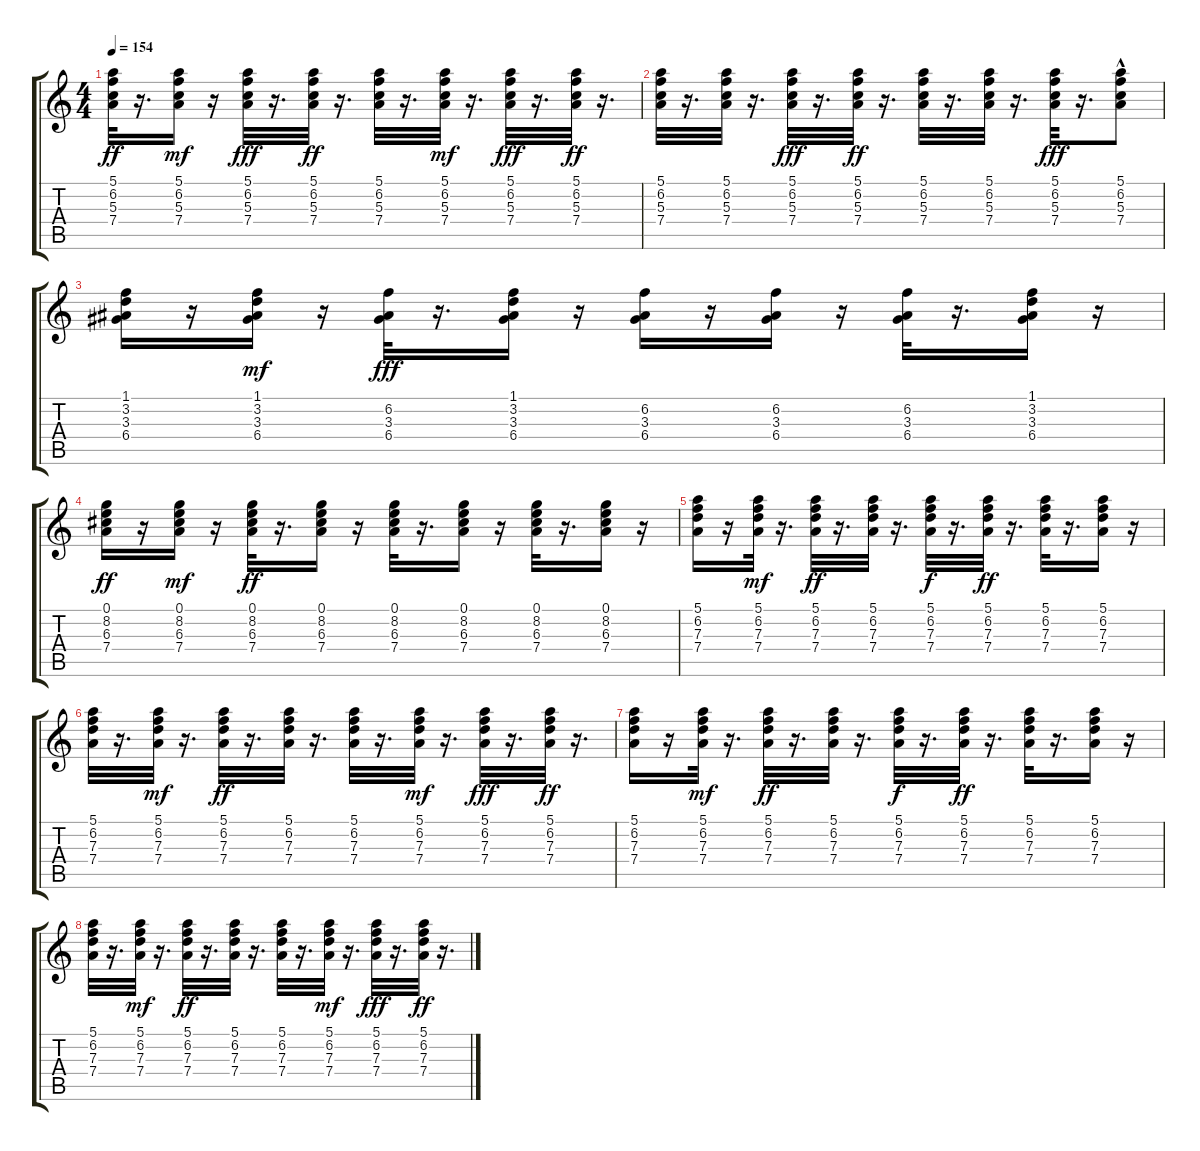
\track "" {instrument electricbasspick}
\staff {score tabs}
\tuning (E4 B3 G3 D3 A2 E2) {hide}
\ts (4 4)
\tempo 154
\clef g2
\ks c
(5.1 6.2 5.3 7.4).32{dy ff} r.16{d} (5.1 6.2 5.3 7.4).16{dy mf} r.16 (5.1 6.2 5.3 7.4).32{dy fff} r.16{d} (5.1 6.2 5.3 7.4).32{dy ff} r.16{d} (5.1 6.2 5.3 7.4).32 r.16{d} (5.1 6.2 5.3 7.4).32{dy mf} r.16{d} (5.1 6.2 5.3 7.4).32{dy fff} r.16{d} (5.1 6.2 5.3 7.4).32{dy ff} r.16{d} |
(5.1 6.2 5.3 7.4).32 r.16{d} (5.1 6.2 5.3 7.4).32 r.16{d} (5.1 6.2 5.3 7.4).32{dy fff} r.16{d} (5.1 6.2 5.3 7.4).32{dy ff} r.16{d} (5.1 6.2 5.3 7.4).32 r.16{d} (5.1 6.2 5.3 7.4).32 r.16{d} (5.1 6.2 5.3 7.4).32{dy fff} r.16{d} (5.1 6.2{hac} 5.3{hac} 7.4{hac}).8 |
(1.1 3.2 3.3 6.4).16 r.16 (1.1 3.2 3.3 6.4).16{dy mf} r.16 (6.2 3.3 6.4).32{dy fff} r.16{d} (1.1 3.2 3.3 6.4).16 r.16 (6.2 3.3 6.4).16 r.16 (6.2 3.3 6.4).16 r.16 (6.2 3.3 6.4).32 r.16{d} (1.1 3.2 3.3 6.4).16 r.16 |
(0.1 8.2 6.3 7.4).16{dy ff} r.16 (0.1 8.2 6.3 7.4).16{dy mf} r.16 (0.1 8.2 6.3 7.4).32{dy ff} r.16{d} (0.1 8.2 6.3 7.4).16 r.16 (0.1 8.2 6.3 7.4).32 r.16{d} (0.1 8.2 6.3 7.4).16 r.16 (0.1 8.2 6.3 7.4).32 r.16{d} (0.1 8.2 6.3 7.4).16 r.16 |
(5.1 6.2 7.3 7.4).16 r.16 (5.1 6.2 7.3 7.4).32{dy mf} r.16{d} (5.1 6.2 7.3 7.4).32{dy ff} r.16{d} (5.1 6.2 7.3 7.4).32 r.16{d} (5.1 6.2 7.3 7.4).32{dy f} r.16{d} (5.1 6.2 7.3 7.4).32{dy ff} r.16{d} (5.1 6.2 7.3 7.4).32 r.16{d} (5.1 6.2 7.3 7.4).16 r.16 |
(5.1 6.2 7.3 7.4).32 r.16{d} (5.1 6.2 7.3 7.4).32{dy mf} r.16{d} (5.1 6.2 7.3 7.4).32{dy ff} r.16{d} (5.1 6.2 7.3 7.4).32 r.16{d} (5.1 6.2 7.3 7.4).32 r.16{d} (5.1 6.2 7.3 7.4).32{dy mf} r.16{d} (5.1 6.2 7.3 7.4).32{dy fff} r.16{d} (5.1 6.2 7.3 7.4).32{dy ff} r.16{d} |
(5.1 6.2 7.3 7.4).16 r.16 (5.1 6.2 7.3 7.4).32{dy mf} r.16{d} (5.1 6.2 7.3 7.4).32{dy ff} r.16{d} (5.1 6.2 7.3 7.4).32 r.16{d} (5.1 6.2 7.3 7.4).32{dy f} r.16{d} (5.1 6.2 7.3 7.4).32{dy ff} r.16{d} (5.1 6.2 7.3 7.4).32 r.16{d} (5.1 6.2 7.3 7.4).16 r.16 |
(5.1 6.2 7.3 7.4).32 r.16{d} (5.1 6.2 7.3 7.4).32{dy mf} r.16{d} (5.1 6.2 7.3 7.4).32{dy ff} r.16{d} (5.1 6.2 7.3 7.4).32 r.16{d} (5.1 6.2 7.3 7.4).32 r.16{d} (5.1 6.2 7.3 7.4).32{dy mf} r.16{d} (5.1 6.2 7.3 7.4).32{dy fff} r.16{d} (5.1 6.2 7.3 7.4).32{dy ff} r.16{d}
